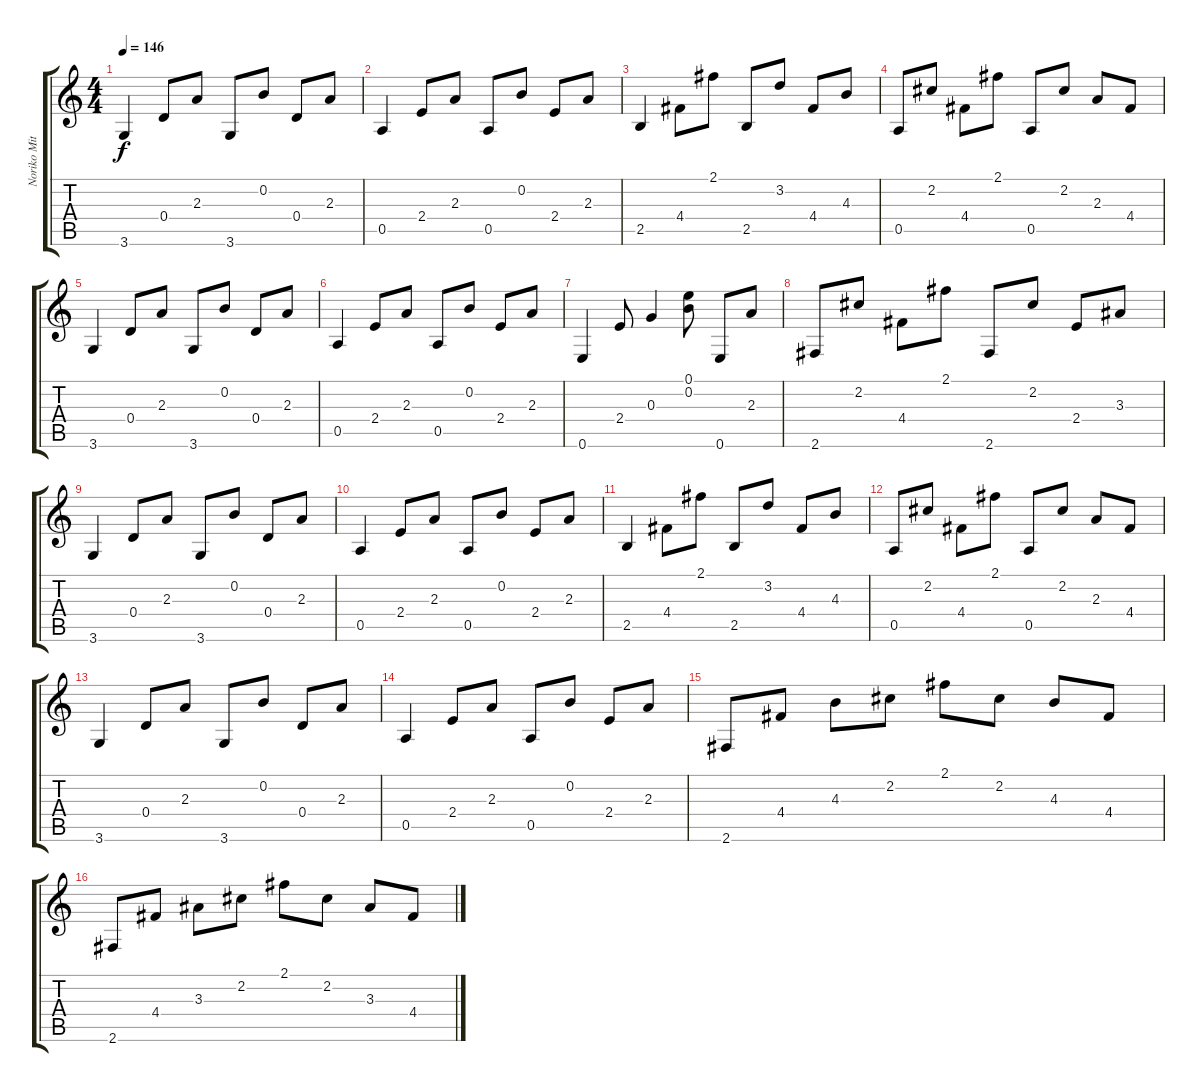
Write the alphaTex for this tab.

\track ("Noriko Mitose" "Noriko Mit") {instrument acousticguitarsteel}
\staff {score tabs}
\tuning (E4 B3 G3 D3 A2 E2) {hide}
\ts (4 4)
\tempo 146
\clef g2
\ks c
3.6.4{dy f} 0.4.8 2.3.8 3.6.8 0.2.8 0.4.8 2.3.8 |
0.5.4 2.4.8 2.3.8 0.5.8 0.2.8 2.4.8 2.3.8 |
2.5.4 4.4.8 2.1.8 2.5.8 3.2.8 4.4.8 4.3.8 |
0.5.8 2.2.8 4.4.8 2.1.8 0.5.8 2.2.8 2.3.8 4.4.8 |
3.6.4 0.4.8 2.3.8 3.6.8 0.2.8 0.4.8 2.3.8 |
0.5.4 2.4.8 2.3.8 0.5.8 0.2.8 2.4.8 2.3.8 |
0.6.4 2.4.8 0.3.4 (0.1 0.2).8 0.6.8 2.3.8 |
2.6.8 2.2.8 4.4.8 2.1.8 2.6.8 2.2.8 2.4.8 3.3.8 |
3.6.4 0.4.8 2.3.8 3.6.8 0.2.8 0.4.8 2.3.8 |
0.5.4 2.4.8 2.3.8 0.5.8 0.2.8 2.4.8 2.3.8 |
2.5.4 4.4.8 2.1.8 2.5.8 3.2.8 4.4.8 4.3.8 |
0.5.8 2.2.8 4.4.8 2.1.8 0.5.8 2.2.8 2.3.8 4.4.8 |
3.6.4 0.4.8 2.3.8 3.6.8 0.2.8 0.4.8 2.3.8 |
0.5.4 2.4.8 2.3.8 0.5.8 0.2.8 2.4.8 2.3.8 |
2.6.8 4.4.8 4.3.8 2.2.8 2.1.8 2.2.8 4.3.8 4.4.8 |
2.6.8 4.4.8 3.3.8 2.2.8 2.1.8 2.2.8 3.3.8 4.4.8
